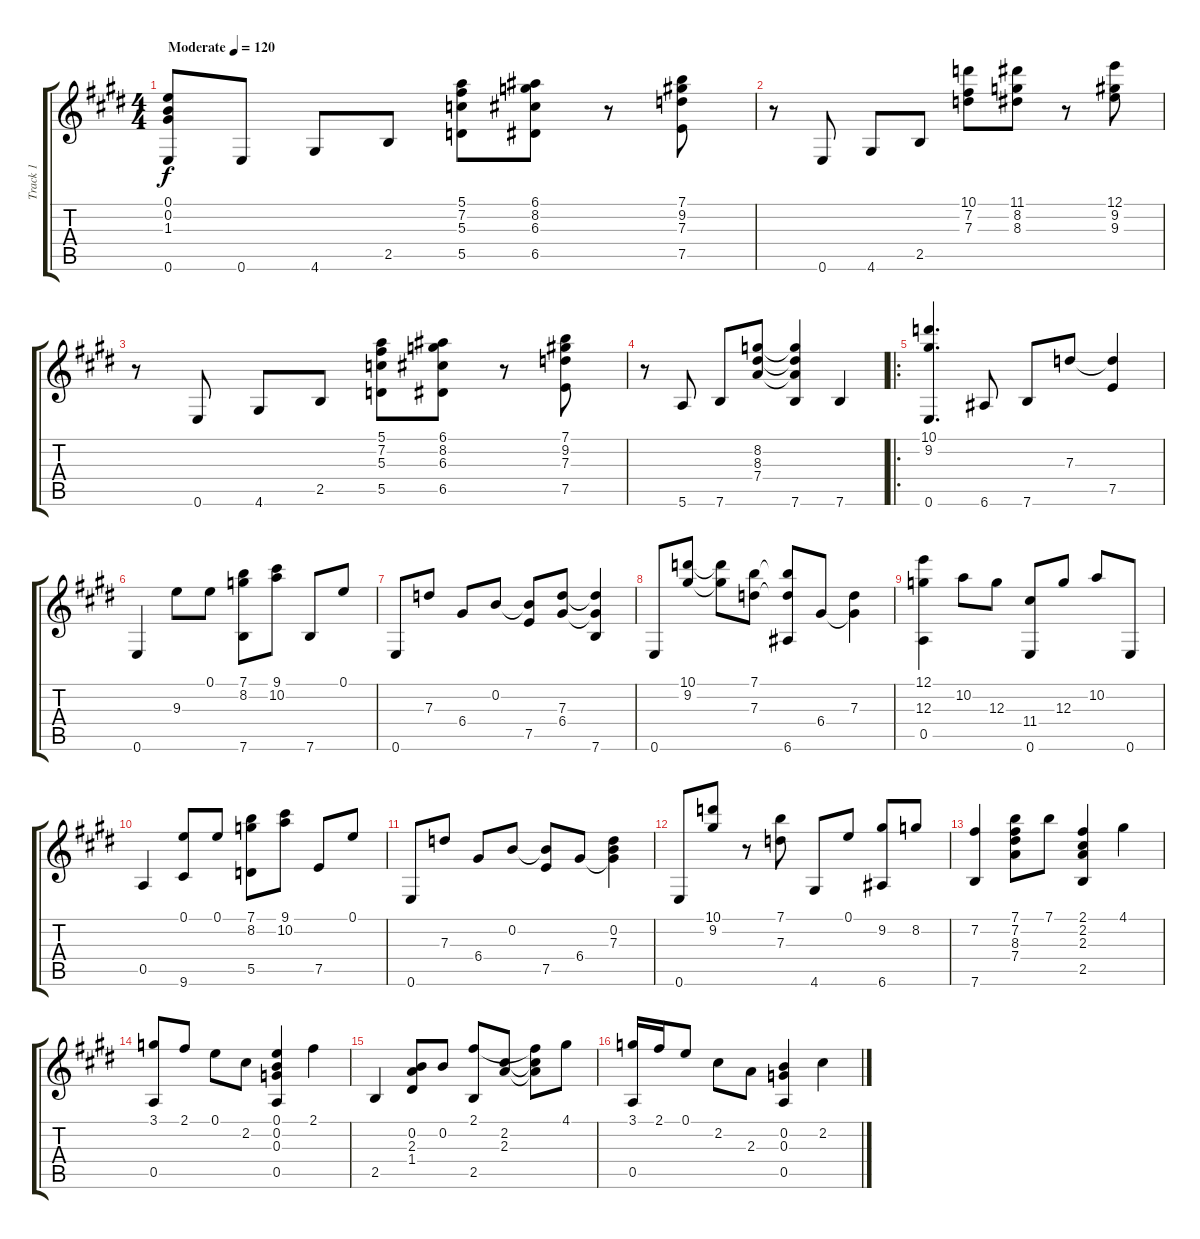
\track ("Track 1" "Track 1") {instrument electricguitarjazz}
\staff {score tabs}
\tuning (E4 B3 G3 D3 A2 E2) {hide}
\ts (4 4)
\tempo (120 "Moderate")
\clef g2
\ks e
(0.1 0.2 1.3 0.6).8{dy f instrument electricguitarjazz} 0.6.8 4.6.8 2.5.8 (5.1 7.2 5.3 5.5).8 (6.1 8.2 6.3 6.5).8 r.8 (7.1 9.2 7.3 7.5).8 |
r.8 0.6.8 4.6.8 2.5.8 (10.1 7.2 7.3).8 (11.1 8.2 8.3).8 r.8 (12.1 9.2 9.3).8 |
r.8 0.6.8 4.6.8 2.5.8 (5.1 7.2 5.3 5.5).8 (6.1 8.2 6.3 6.5).8 r.8 (7.1 9.2 7.3 7.5).8 |
r.8 5.6.8 7.6.8 (8.2 8.3 7.4).8 (8.2{t} 8.3{t} 7.4{t} 7.6).4 7.6.4 |
\ro
(10.1 9.2 0.6).4{d} 6.6.8 7.6.8 7.3.8 (7.3{t} 7.5).4 |
0.6.4 9.3.8 0.1.8 (7.1 8.2 7.6).8 (9.1 10.2).8 7.6.8 0.1.8 |
0.6.8 7.3.8 6.4.8 0.2.8 (0.2{t} 7.5).8 (7.3 6.4).8 (7.3{t} 6.4{t} 7.6).4 |
0.6.8 (10.1 9.2).8 (10.1{t} 9.2{t}).8 (7.1 7.3).8 (7.1{t} 7.3{t} 6.6).8 6.4.8 (7.3 6.4{t}).4 |
(12.1 12.3 0.5).4 10.2.8 12.3.8 (11.4 0.6).8 12.3.8 10.2.8 0.6.8 |
0.5.4 (0.1 9.6).8 0.1.8 (7.1 8.2 5.5).8 (9.1 10.2).8 7.5.8 0.1.8 |
0.6.8 7.3.8 6.4.8 0.2.8 (0.2{t} 7.5).8 6.4.8 (0.2 7.3 6.4{t}).4 |
0.6.8 (10.1 9.2).8 r.8 (7.1 7.3).8 4.6.8 0.1.8 (9.2 6.6).8 8.2.8 |
(7.2 7.6).4 (7.1 7.2 8.3 7.4).8 7.1.8 (2.1 2.2 2.3 2.5).4 4.1.4 |
(3.1 0.5).8 2.1.8 0.1.8 2.2.8 (0.1 0.2 0.3 0.5).4 2.1.4 |
2.5.4 (0.2 2.3 1.4).8 0.2.8 (2.1 2.5).8 (2.2 2.3).8 (2.1{t} 2.2{t} 2.3{t}).8 4.1.8 |
(3.1 0.5).16 2.1.16 0.1.8 2.2.8 2.3.8 (0.2 0.3 0.5).4 2.2.4
